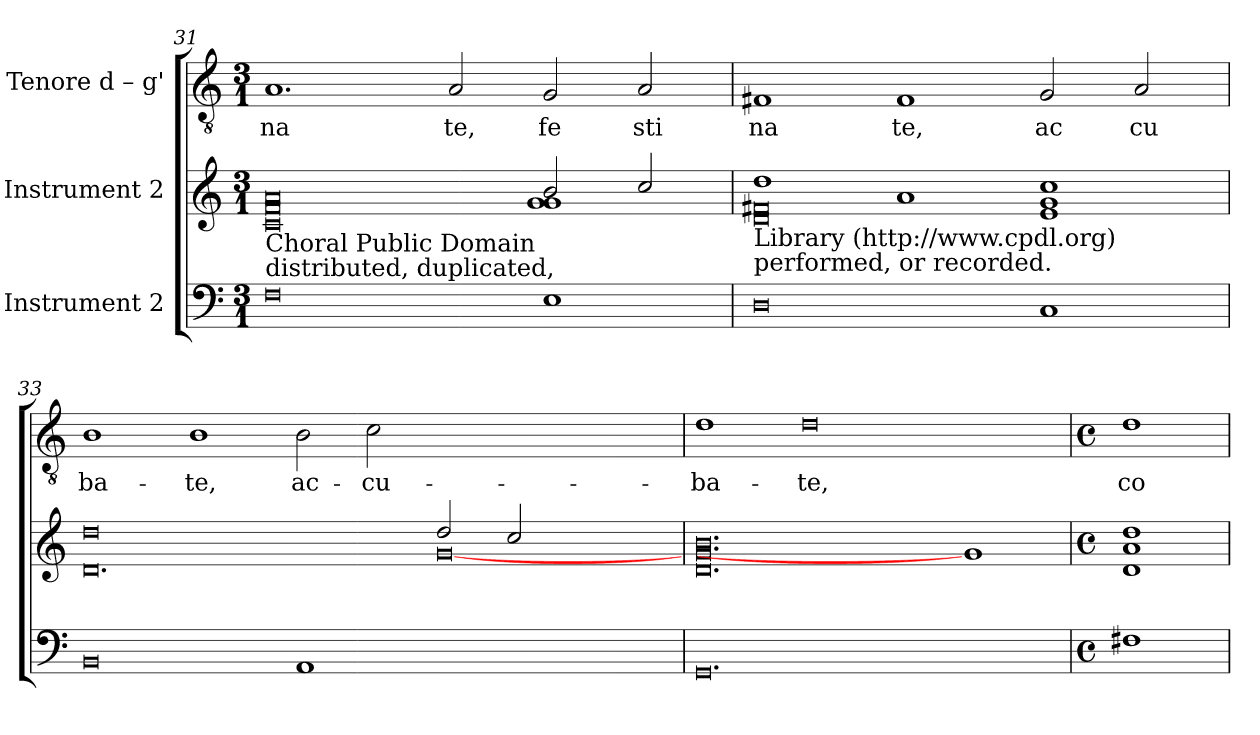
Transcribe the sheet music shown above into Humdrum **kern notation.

**kern	**kern	**kern	**text
*part3	*part2	*part1	*part1
*staff3	*staff2	*staff1	*staff1
*I"Instrument 2	*I"Instrument 2	*I"Tenore  d – g'	*
*clefF4	*clefG2	*clefGv2	*
*k[]	*k[]	*k[]	*
*C:	*C:	*C:	*
*M3/1	*M3/1	*M3/1	*
=31	=31	=31	=31
*	*^	*	*
!	!LO:TX:b:t=Choral Public Domain	!	!	!
!	!LO:TX:b:t=distributed, duplicated,	!	!	!
!	!	!	!	!LO:LY:b:cj
0F	0c 0a	0f	1.A	na
!	!	!	!	!LO:LY:b:cj
.	.	.	2A/	te,
!	!	!	!	!LO:LY:b:cj
1E	2b/	1g 1g	2G/	fe
!	!	!	!	!LO:LY:b:cj
.	2cc/	.	2A/	sti
=32	=32	=32	=32	=32
!	!LO:TX:b:t=Library (http&colon;//www.cpdl.org)	!	!	!
!	!LO:TX:b:t=performed, or recorded.	!	!	!
!	!	!	!	!LO:LY:b:cj
0D	1dd	0d 0f#X	1F#X	na
!	!	!	!	!LO:LY:b:cj
.	1a	.	1F#	te,
!	!	!	!	!LO:LY:b:cj
1C	1e 1g	1cc	2G/	ac
!	!	!	!	!LO:LY:b:cj
.	.	.	2A/	cu
!!LO:PB:g=z
=33	=33	=33	=33	=33
!	!	!	!	!LO:LY:b:cj
0BB	0dd	0.d	1B	ba-
!	!	!	!	!LO:LY:b:cj
.	.	.	1B	-te,
!	!	!	!	!LO:LY:b:cj
1AA	1ryy	.	2B\	ac-
!	!	!	!	!LO:LY:b:cj
.	.	.	2c\	-cu-
0ryy	2dd/	[0g	0ryy	.
.	2cc/	.	.	.
.	1ryy	.	.	.
*	*v	*v	*	*
=34	=34	=34	=34
!	!	!	!LO:LY:b:cj
0.GG	0.b 0.d 0.g	1d	-ba-
!	!	!	!LO:LY:b:cj
.	.	0d	-te,
1ryy	1g]	1ryy	.
=35	=35	=35	=35
*M4/4	*M4/4	*M4/4	*
*met(c)	*met(c)	*met(c)	*
!	!	!	!LO:LY:b:cj
1F#X	1a 1d 1dd	1d	co-
=	=	=	=
*-	*-	*-	*-
